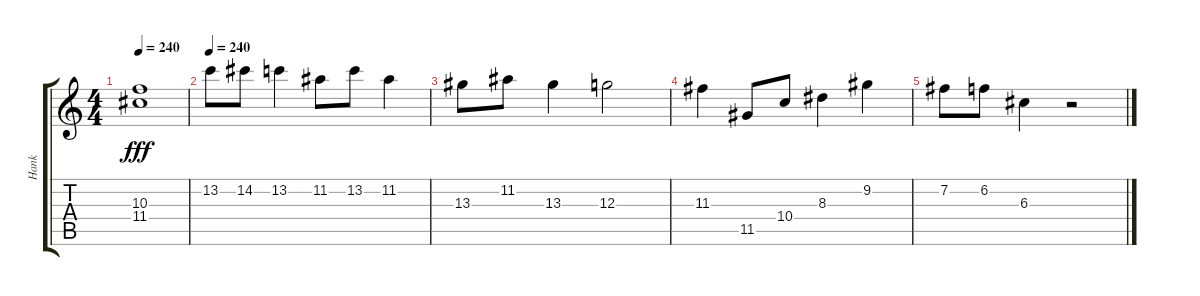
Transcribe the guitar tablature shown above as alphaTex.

\track ("Hank" "Hank") {instrument electricguitarjazz}
\staff {score tabs}
\tuning (E4 B3 G3 D3 A2 E2) {hide}
\ts (4 4)
\tempo 240
\clef g2
\ks c
(10.3 11.4).1{dy fff} |
\tempo 240
13.2.8 14.2.8 13.2.4 11.2.8 13.2.8 11.2.4 |
13.3.8 11.2.8 13.3.4 12.3.2 |
11.3.4 11.5.8 10.4.8 8.3.4 9.2.4 |
7.2.8 6.2.8 6.3.4 r.2
